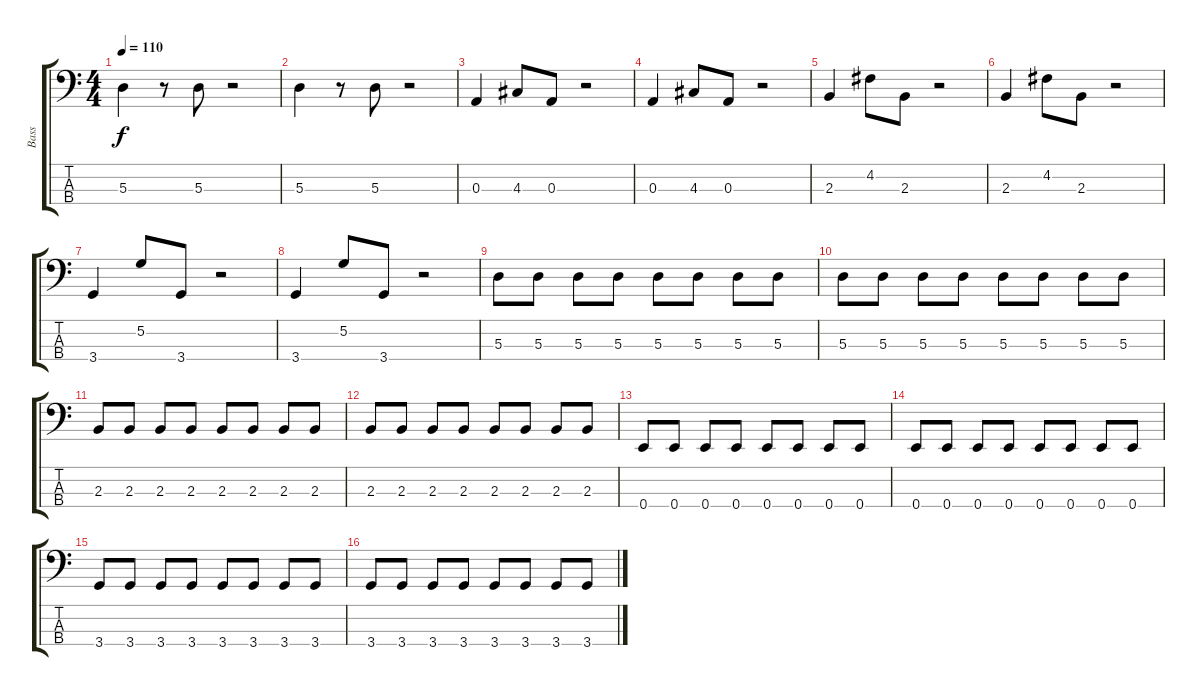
\track ("Bass" "Bass") {instrument electricbassfinger}
\staff {score tabs}
\tuning (G2 D2 A1 E1) {hide}
\ts (4 4)
\tempo 110
\clef f4
\ks c
5.3.4{dy f} r.8 5.3.8 r.2 |
5.3.4 r.8 5.3.8 r.2 |
0.3.4 4.3.8 0.3.8 r.2 |
0.3.4 4.3.8 0.3.8 r.2 |
2.3.4 4.2.8 2.3.8 r.2 |
2.3.4 4.2.8 2.3.8 r.2 |
3.4.4 5.2.8 3.4.8 r.2 |
3.4.4 5.2.8 3.4.8 r.2 |
5.3.8 5.3.8 5.3.8 5.3.8 5.3.8 5.3.8 5.3.8 5.3.8 |
5.3.8 5.3.8 5.3.8 5.3.8 5.3.8 5.3.8 5.3.8 5.3.8 |
2.3.8 2.3.8 2.3.8 2.3.8 2.3.8 2.3.8 2.3.8 2.3.8 |
2.3.8 2.3.8 2.3.8 2.3.8 2.3.8 2.3.8 2.3.8 2.3.8 |
0.4.8 0.4.8 0.4.8 0.4.8 0.4.8 0.4.8 0.4.8 0.4.8 |
0.4.8 0.4.8 0.4.8 0.4.8 0.4.8 0.4.8 0.4.8 0.4.8 |
3.4.8 3.4.8 3.4.8 3.4.8 3.4.8 3.4.8 3.4.8 3.4.8 |
3.4.8 3.4.8 3.4.8 3.4.8 3.4.8 3.4.8 3.4.8 3.4.8
